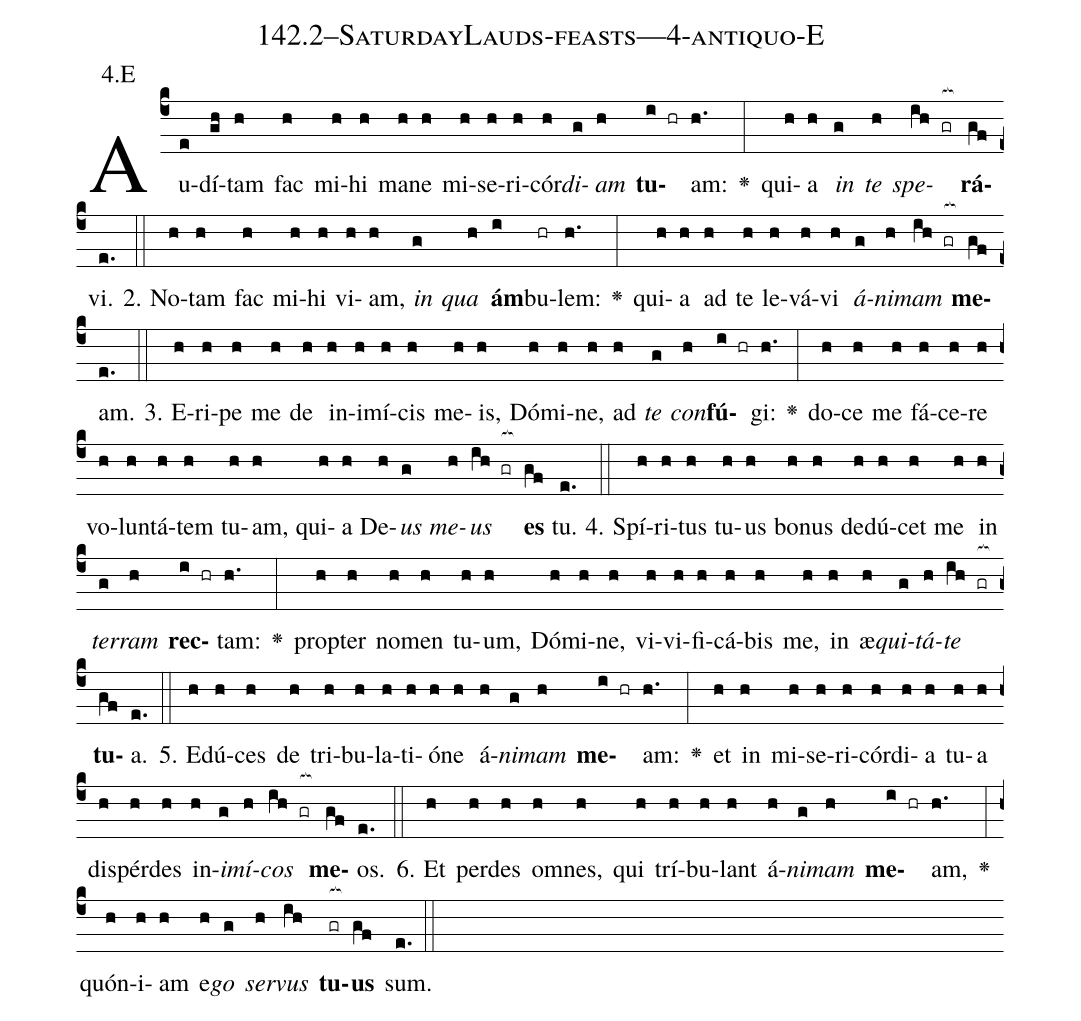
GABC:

name: 142.2--SaturdayLauds-feasts---4-antiquo-E;
annotation: 4.E;
%%
(c4)Au(e)dí(gh)tam(h) fac(h) mi(h)hi(h) ma(h)ne(h) mi(h)se(h)ri(h)cór(h)<i>di</i>(g)<i>am</i>(h) <b>tu</b>(i hr)am:(h.) <v>\greheightstar</v>(:) qui(h)a(h) <i>in</i>(g) <i>te</i>(h) <i>spe</i>(ih gr[ocb:1{])<b>rá</b>(gf[ocb:0}])vi.(e.) (::)
2. No(h)tam(h) fac(h) mi(h)hi(h) vi(h)am,(h) <i>in</i>(g) <i>qua</i>(h) <b>ám</b>(i)bu(hr)lem:(h.) <v>\greheightstar</v>(:) qui(h)a(h) ad(h) te(h) le(h)vá(h)vi(h) <i>á</i>(g)<i>ni</i>(h)<i>mam</i>(ih gr[ocb:1{]) <b>me</b>(gf[ocb:0}])am.(e.) (::)
3. E(h)ri(h)pe(h) me(h) de(h) in(h)i(h)mí(h)cis(h) me(h)is,(h) Dó(h)mi(h)ne,(h) ad(h) <i>te</i>(g) <i>con</i>(h)<b>fú</b>(i hr)gi:(h.) <v>\greheightstar</v>(:) do(h)ce(h) me(h) fá(h)ce(h)re(h) vo(h)lun(h)tá(h)tem(h) tu(h)am,(h) qui(h)a(h) De(h)<i>us</i>(g) <i>me</i>(h)<i>us</i>(ih gr[ocb:1{]) <b>es</b>(gf[ocb:0}]) tu.(e.) (::)
4. Spí(h)ri(h)tus(h) tu(h)us(h) bo(h)nus(h) de(h)dú(h)cet(h) me(h) in(h) <i>ter</i>(g)<i>ram</i>(h) <b>rec</b>(i hr)tam:(h.) <v>\greheightstar</v>(:) prop(h)ter(h) no(h)men(h) tu(h)um,(h) Dó(h)mi(h)ne,(h) vi(h)vi(h)fi(h)cá(h)bis(h) me,(h) in(h) æ(h)<i>qui</i>(g)<i>tá</i>(h)<i>te</i>(ih gr[ocb:1{]) <b>tu</b>(gf[ocb:0}])a.(e.) (::)
5. E(h)dú(h)ces(h) de(h) tri(h)bu(h)la(h)ti(h)ó(h)ne(h) á(h)<i>ni</i>(g)<i>mam</i>(h) <b>me</b>(i hr)am:(h.) <v>\greheightstar</v>(:) et(h) in(h) mi(h)se(h)ri(h)cór(h)di(h)a(h) tu(h)a(h) dis(h)pér(h)des(h) in(h)<i>i</i>(g)<i>mí</i>(h)<i>cos</i>(ih gr[ocb:1{]) <b>me</b>(gf[ocb:0}])os.(e.) (::)
6. Et(h) per(h)des(h) om(h)nes,(h) qui(h) trí(h)bu(h)lant(h) á(h)<i>ni</i>(g)<i>mam</i>(h) <b>me</b>(i hr)am,(h.) <v>\greheightstar</v>(:) quón(h)i(h)am(h) e(h)<i>go</i>(g) <i>ser</i>(h)<i>vus</i>(ih) <b>tu</b>(gr[ocb:1{])<b>us</b>(gf[ocb:0}]) sum.(e.) (::)
